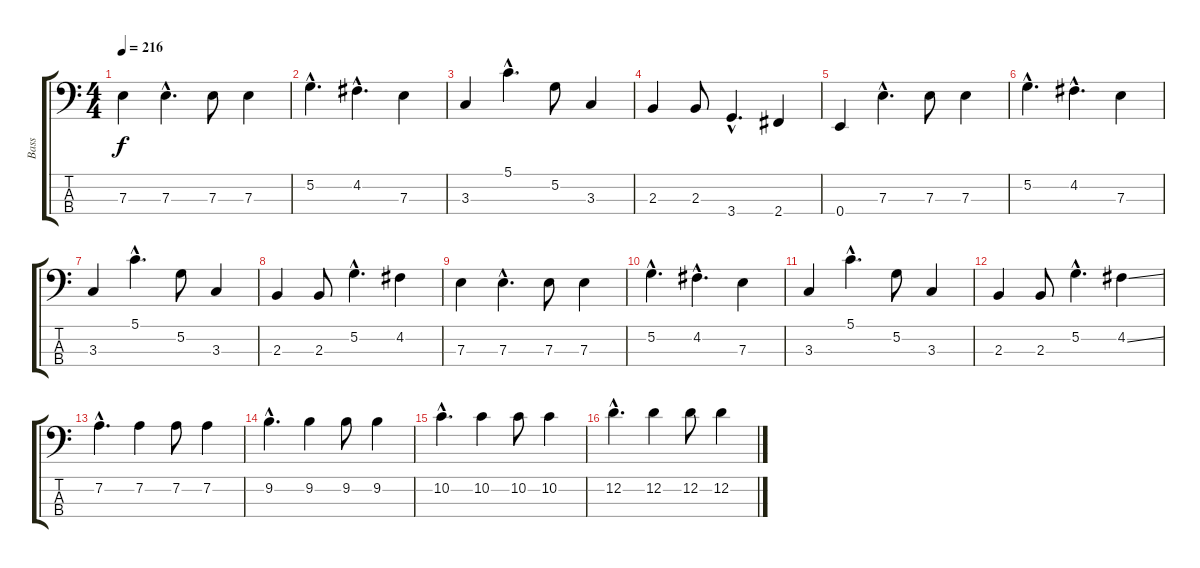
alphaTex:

\track ("Bass" "Bass") {instrument acousticbass}
\staff {score tabs}
\tuning (G2 D2 A1 E1) {hide}
\ts (4 4)
\tempo 216
\clef f4
\ks c
7.3.4{dy f} 7.3{hac}.4{d} 7.3.8 7.3.4 |
5.2{hac}.4{d} 4.2{hac}.4{d} 7.3.4 |
3.3.4 5.1{hac}.4{d} 5.2.8 3.3.4 |
2.3.4 2.3.8 3.4{hac}.4{d} 2.4.4 |
0.4.4 7.3{hac}.4{d} 7.3.8 7.3.4 |
5.2{hac}.4{d} 4.2{hac}.4{d} 7.3.4 |
3.3.4 5.1{hac}.4{d} 5.2.8 3.3.4 |
2.3.4 2.3.8 5.2{hac}.4{d} 4.2.4 |
7.3.4 7.3{hac}.4{d} 7.3.8 7.3.4 |
5.2{hac}.4{d} 4.2{hac}.4{d} 7.3.4 |
3.3.4 5.1{hac}.4{d} 5.2.8 3.3.4 |
2.3.4 2.3.8 5.2{hac}.4{d} 4.2{ss}.4 |
7.2{hac}.4{d} 7.2.4 7.2.8 7.2.4 |
9.2{hac}.4{d} 9.2.4 9.2.8 9.2.4 |
10.2{hac}.4{d} 10.2.4 10.2.8 10.2.4 |
12.2{hac}.4{d} 12.2.4 12.2.8 12.2.4
